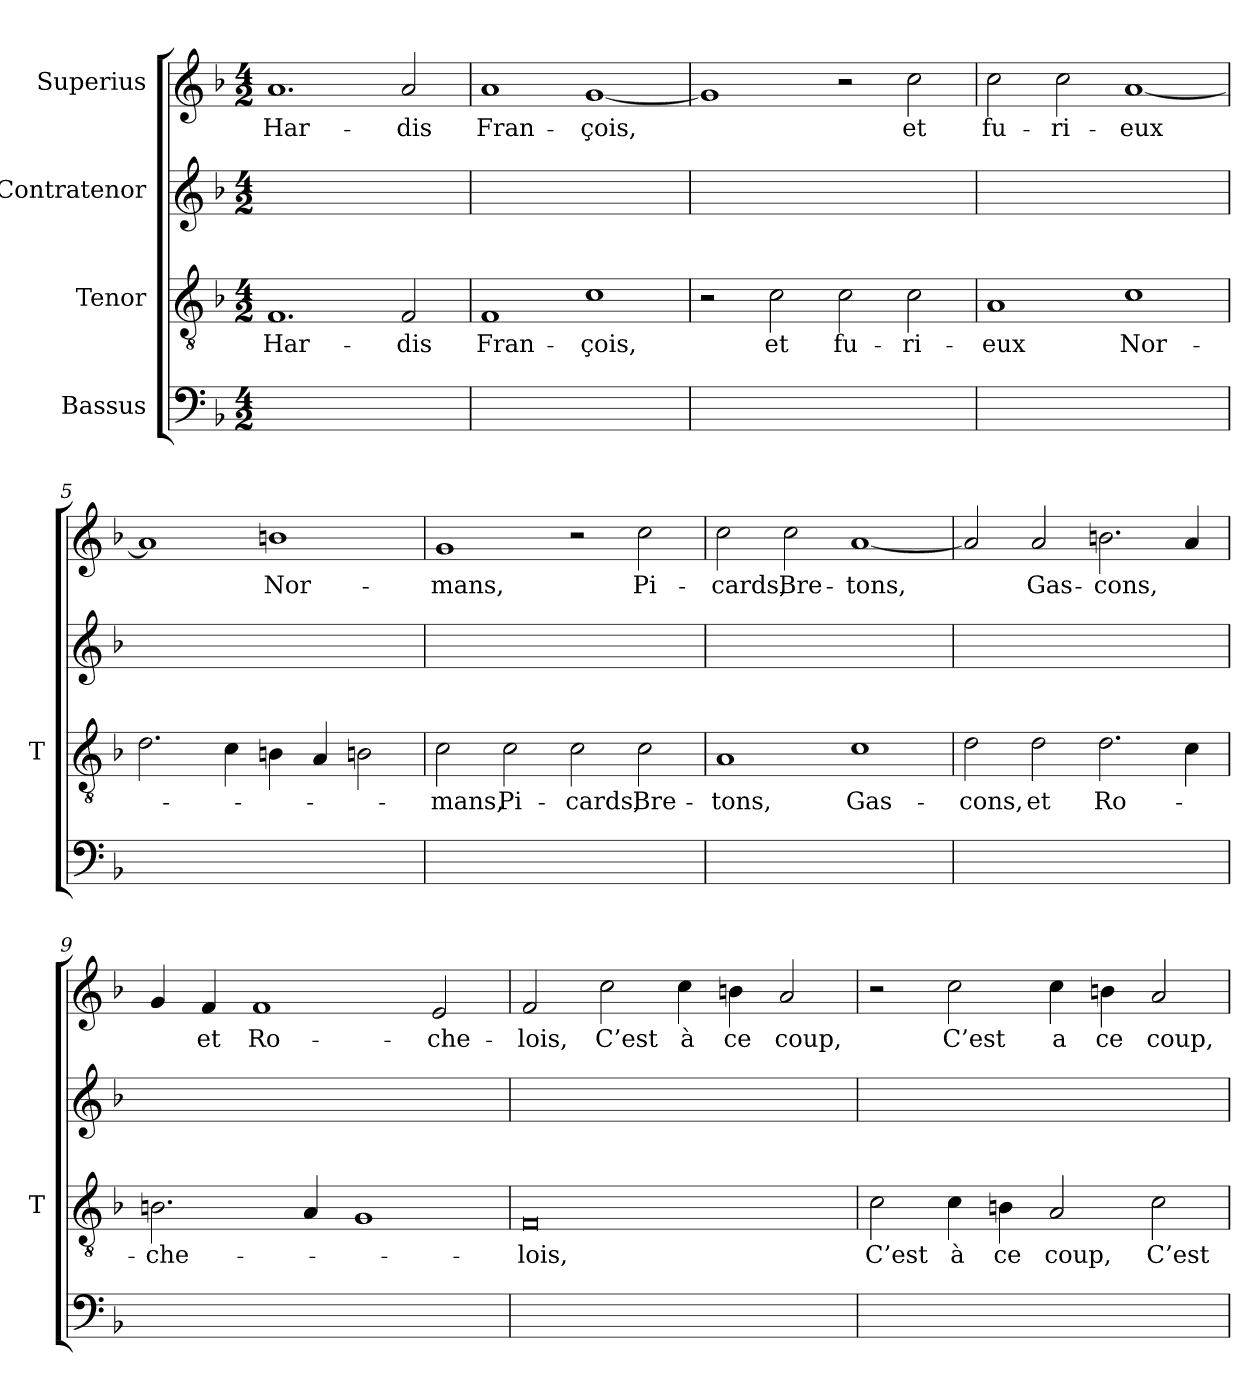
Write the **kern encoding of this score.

**kern	**kern	**text	**kern	**kern	**text
*part4	*part3	*part3	*part2	*part1	*part1
*staff4	*staff3	*staff3	*staff2	*staff1	*staff1
*I"Bassus	*I"Tenor	*	*I"Contratenor	*I"Superius	*
*	*I'T	*	*	*	*
*clefF4	*clefGv2	*	*clefG2	*clefG2	*
*k[b-]	*k[b-]	*	*k[b-]	*k[b-]	*
*M4/2	*M4/2	*	*M4/2	*M4/2	*
=1	=1	=1	=1	=1	=1
0ryy	1.F	Har-	0ryy	1.a	Har-
.	2F	-dis	.	2a	-dis
=2	=2	=2	=2	=2	=2
0ryy	1F	Fran-	0ryy	1a	Fran-
.	1c	-çois,	.	[1g	-çois,
=3	=3	=3	=3	=3	=3
0ryy	2r	.	0ryy	1g]	.
.	2c	-et	.	.	.
.	2c	fu-	.	2r	.
.	2c	ri-	.	2cc	-et
=4	=4	=4	=4	=4	=4
0ryy	1A	-eux	0ryy	2cc	fu-
.	.	.	.	2cc	ri-
.	1c	Nor-	.	[1a	-eux
=5	=5	=5	=5	=5	=5
0ryy	2.d	.	0ryy	1a]	.
.	4c	.	.	.	.
.	4Bn	.	.	1bn	Nor-
.	4A	.	.	.	.
.	2Bn	.	.	.	.
=6	=6	=6	=6	=6	=6
0ryy	2c	-mans,	0ryy	1g	-mans,
.	2c	Pi-	.	.	.
.	2c	-cards,	.	2r	.
.	2c	Bre-	.	2cc	Pi-
=7	=7	=7	=7	=7	=7
0ryy	1A	-tons,	0ryy	2cc	-cards,
.	.	.	.	2cc	Bre-
.	1c	Gas-	.	[1a	-tons,
=8	=8	=8	=8	=8	=8
0ryy	2d	-cons,	0ryy	2a]	.
.	2d	-et	.	2a	Gas-
.	2.d	Ro-	.	2.bn	-cons,
.	4c	.	.	4a	.
=9	=9	=9	=9	=9	=9
0ryy	2.Bn	che-	0ryy	4g	.
.	.	.	.	4f	-et
.	.	.	.	1f	Ro-
.	4A	.	.	.	.
.	1G	.	.	.	.
.	.	.	.	2e	che-
=10	=10	=10	=10	=10	=10
0ryy	0F	-lois,	0ryy	2f	-lois,
.	.	.	.	2cc	-C’est
.	.	.	.	4cc	-à
.	.	.	.	4bn	-ce
.	.	.	.	2a	-coup,
=11	=11	=11	=11	=11	=11
0ryy	2c	-C’est	0ryy	2r	.
.	4c	-à	.	2cc	-C’est
.	4Bn	-ce	.	.	.
.	2A	-coup,	.	4cc	-a
.	.	.	.	4bn	-ce
.	2c	-C’est	.	2a	-coup,
=	=	=	=	=	=
*-	*-	*-	*-	*-	*-
